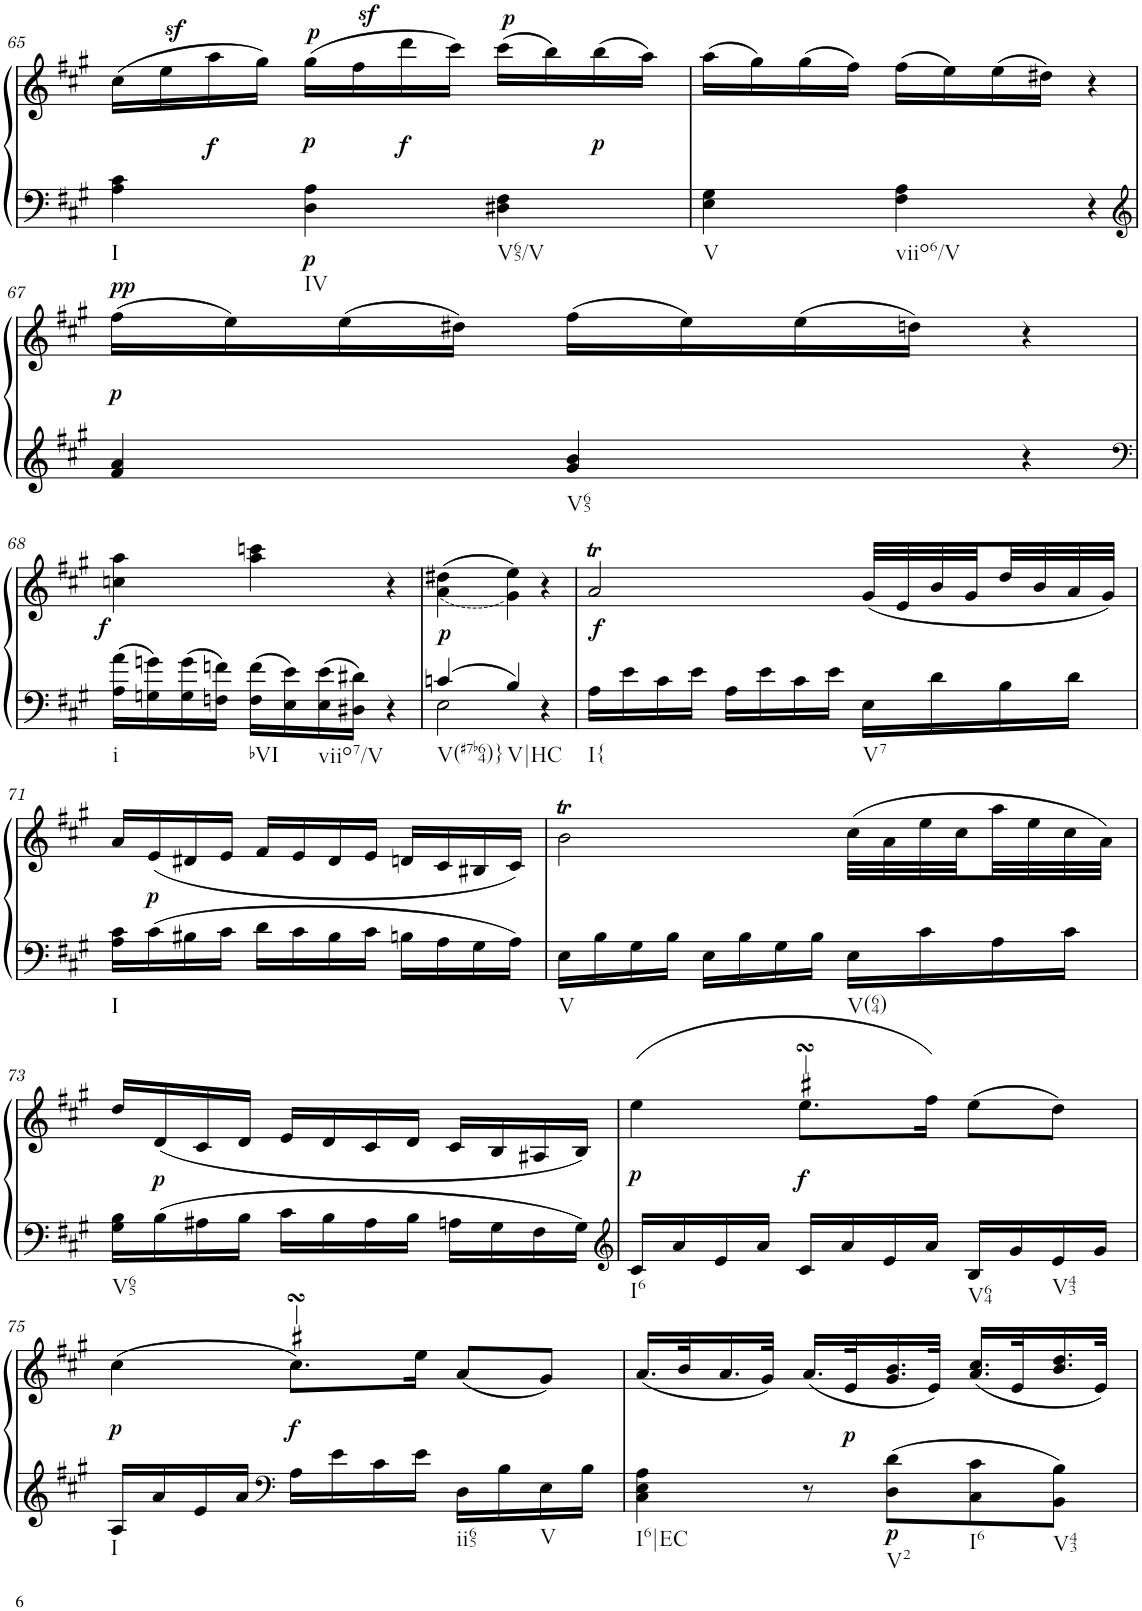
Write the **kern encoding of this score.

**kern	**kern	**dynam
*part1	*part1	*part1
*staff2	*staff1	*staff1/2
*I"unbenannt2	*	*
!!LO:PB:g=z
*clefF4	*clefG2	*
*k[f#c#g#]	*k[f#c#g#]	*
*M3/4	*M3/4	*
=65	=65	=65
!LO:TX:b:t=I	!	!
4A\ 4c#\	(16cc#\LL	.
.	16eez>\	.
!	!	!LO:DY:b
.	16aa\	f
.	16gg#\JJ)	.
!LO:TX:b:t=IV	!	!
!	!	!LO:DY:b=2
!	!	!LO:DY:n=1:b
!	!	!LO:DY:n=2:a
4D\ 4A\	(16gg#\LL	p p p
.	16ff#z>\	.
!	!	!LO:DY:n=3:b
.	16ddd\	f
.	16ccc#\JJ)	.
!LO:TX:b:t=V65/V	!	!
!	!	!LO:DY:n=4:a
4D#X\ 4F#\	(16ccc#\LL	p
.	16bb\)	.
!	!	!LO:DY:n=5:b
.	(16bb\	p
.	16aa\JJ)	.
=66	=66	=66
!LO:TX:b:t=V	!	!
4E\ 4G#\	(16aa\LL	.
.	16gg#\)	.
.	(16gg#\	.
.	16ff#\JJ)	.
!LO:TX:b:t=viio6/V	!	!
4F#\ 4A\	(16ff#\LL	.
.	16ee\)	.
.	(16ee\	.
.	16dd#X\JJ)	.
4r	4r	.
!!LO:LB:g=z
=67	=67	=67
*clefG2	*	*
!	!	!LO:DY:b
!	!	!LO:DY:n=1:a
4f#/ 4a/	(16ff#\LL	p pp
.	16ee\)	.
.	(16ee\	.
.	16dd#X\JJ)	.
!LO:TX:b:t=V65	!	!
4g#/ 4b/	(16ff#\LL	.
.	16ee\)	.
.	(16ee\	.
.	16ddn\JJ)	.
4r	4r	.
!!LO:LB:g=z
=68	=68	=68
*clefF4	*	*
!LO:TX:b:t=i	!	!
!	!	!LO:DY:b
16A\ 16a\LL	4ccn\ 4aa\	f
16Gn\ 16gn\	.	.
16G\ 16g\	.	.
16Fn\ 16fn\JJ	.	.
!LO:TX:b:t=bVI	!	!
16F\ 16f\LL	4aa\ 4cccn\	.
16E\ 16e\	.	.
!LO:TX:b:t=viio7/V	!	!
16E\ 16e\	.	.
16D#X\ 16d#X\JJ	.	.
4r	4r	.
=69	=69	=69
*^	*	*
!LO:TX:b:t=V(#7b64)}	!	!	!
!	!	!	!LO:DY:b
4cn/	2E\	((<4a\ 4dd#X\	p
!LO:TX:b:t=V|HC	!	!	!
4B/	.	4g#\ 4ee\))	.
4r	4ryy	4r	.
=70	=70	=70	=70
!LO:TX:b:t=I{	!	!	!
!	!	!	!LO:DY:b
*v	*v	*	*
16A\LL	2aT/	f
16e\	.	.
16c#\	.	.
16e\JJ	.	.
16A\LL	.	.
16e\	.	.
16c#\	.	.
16e\JJ	.	.
!LO:TX:b:t=V7	!	!
16E\LL	(32g#/LLL	.
.	32e/	.
16d\	32b/	.
.	32g#/	.
16B\	32dd/	.
.	32b/	.
16d\JJ	32a/	.
.	32g#/JJJ)	.
!!LO:LB:g=z
=71	=71	=71
!LO:TX:b:t=I	!	!
16A\ 16c#\LL	16a/LL	.
!	!	!LO:DY:b
16c#\	(16e/	p
16B#X\	16d#X/	.
16c#\JJ	16e/JJ	.
16d\LL	16f#/LL	.
16c#\	16e/	.
16B#\	16d#/	.
16c#\JJ	16e/JJ	.
16Bn\LL	16dn/LL	.
16A\	16c#/	.
16G#\	16B#X/	.
16A\JJ	16c#/JJ)	.
=72	=72	=72
!LO:TX:b:t=V	!	!
16E\LL	2bT\	.
16B\	.	.
16G#\	.	.
16B\JJ	.	.
16E\LL	.	.
16B\	.	.
16G#\	.	.
16B\JJ	.	.
!LO:TX:b:t=V(64)	!	!
16E\LL	(32cc#\LLL	.
.	32a\	.
16c#\	32ee\	.
.	32cc#\	.
16A\	32aa\	.
.	32ee\	.
16c#\JJ	32cc#\	.
.	32a\JJJ)	.
!!LO:LB:g=z
=73	=73	=73
!LO:TX:b:t=V65	!	!
16G#\ 16B\LL	16dd/LL	.
!	!	!LO:DY:b
16B\	(16d/	p
16A#X\	16c#/	.
16B\JJ	16d/JJ	.
16c#\LL	16e/LL	.
16B\	16d/	.
16A#\	16c#/	.
16B\JJ	16d/JJ	.
16An\LL	16c#/LL	.
16G#\	16B/	.
16F#\	16A#X/	.
16G#\JJ	16B/JJ)	.
=74	=74	=74
*clefG2	*	*
!LO:TX:b:t=I6	!	!
!	!	!LO:DY:b
16c#/LL	(4ee\	p
16a/	.	.
16e/	.	.
16a/JJ	.	.
!	!	!LO:DY:b
16c#/LL	8.eesSSS\L	f
16a/	.	.
16e/	.	.
16a/JJ	16ff#\Jk)	.
!LO:TX:b:t=V64	!	!
16B/LL	(8ee\L	.
16g#/	.	.
!LO:TX:b:t=V43	!	!
16e/	8dd\J)	.
16g#/JJ	.	.
!!LO:LB:g=z
=75	=75	=75
!LO:TX:b:t=I	!	!
!	!	!LO:DY:b
16A/LL	(4cc#\	p
16a/	.	.
16e/	.	.
16a/JJ	.	.
*clefF4	*	*
!	!	!LO:DY:b
16A\LL	8.cc#sSsS\L)	f
16e\	.	.
16c#\	.	.
16e\JJ	16ee\Jk	.
!LO:TX:b:t=ii65	!	!
16D\LL	(8a/L	.
16B\	.	.
!LO:TX:b:t=V	!	!
16E\	8g#/J)	.
16B\JJ	.	.
=76	=76	=76
!LO:TX:b:t=I6|EC	!	!
4C#\ 4E\ 4A\	(16.a/LL	.
.	32b/K	.
.	16.a/	.
.	32g#/JJk)	.
8r	(16.a/LL	.
!	!	!LO:DY:b
.	32e/K	p
!LO:TX:b:t=V2	!	!
!	!	!LO:DY:b=2
8D\ 8d\L	16.g#/ 16.b/	p
.	32e/JJk)	.
!LO:TX:b:t=I6	!	!
8C#\ 8c#\	(16.a/ 16.cc#/LL	.
.	32e/K	.
!LO:TX:b:t=V43	!	!
8BB\ 8B\J	16.b/ 16.dd/	.
.	32e/JJk)	.
=	=	=
*-	*-	*-
